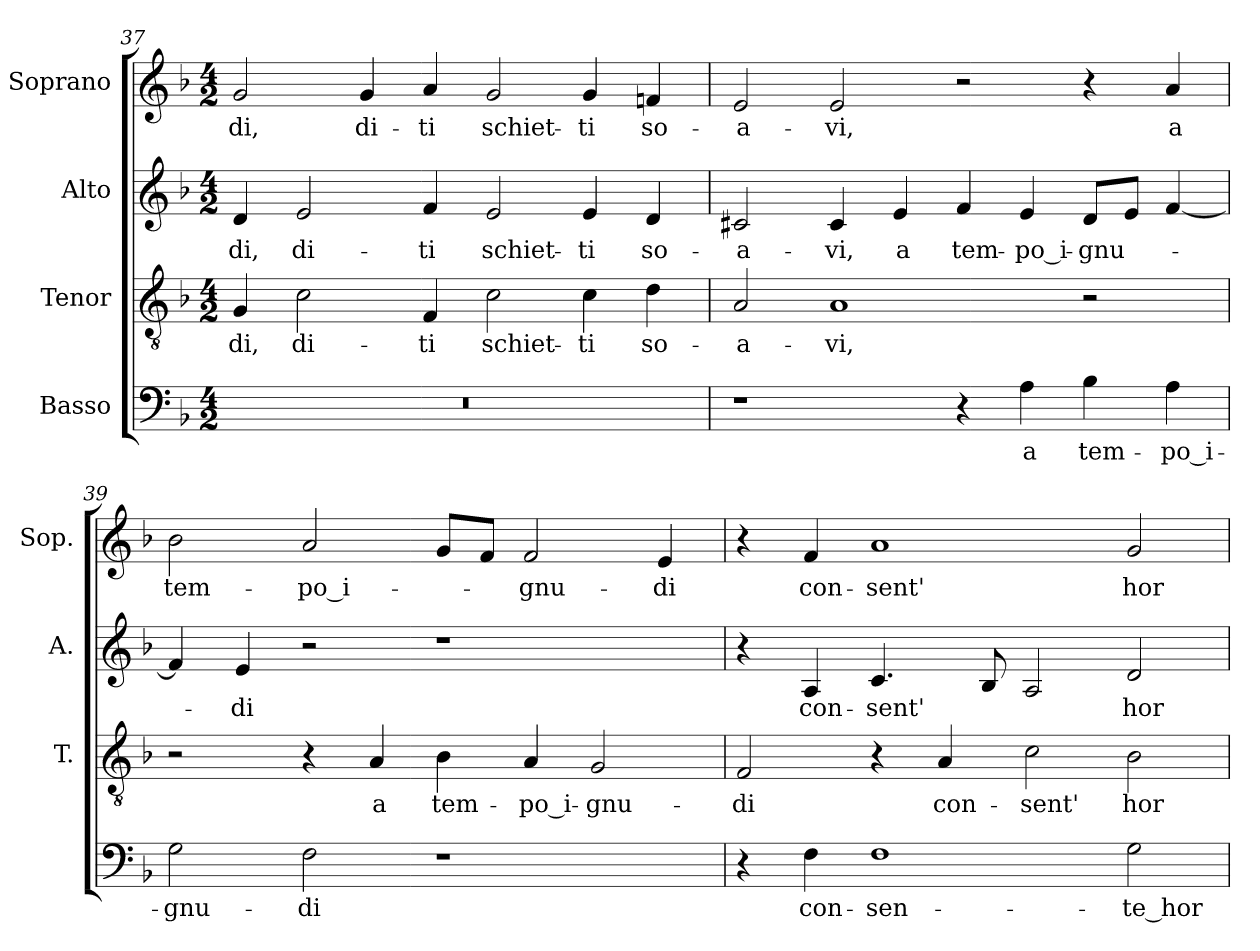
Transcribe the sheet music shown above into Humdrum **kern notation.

**kern	**text	**kern	**text	**kern	**text	**kern	**text
*part4	*part4	*part3	*part3	*part2	*part2	*part1	*part1
*staff4	*staff4	*staff3	*staff3	*staff2	*staff2	*staff1	*staff1
*I"Basso	*	*I"Tenor	*	*I"Alto	*	*I"Soprano	*
*	*	*I'T.	*	*I'A.	*	*I'Sop.	*
!!LO:LB:g=z
*clefF4	*	*clefGv2	*	*clefG2	*	*clefG2	*
*	*	*ITrd7c12	*	*	*	*	*
*k[b-]	*	*k[b-]	*	*k[b-]	*	*k[b-]	*
*F:	*	*F:	*	*F:	*	*F:	*
*M4/2	*	*M4/2	*	*M4/2	*	*M4/2	*
=37	=37	=37	=37	=37	=37	=37	=37
!LO:N:vis=1	!	!	!	!	!	!	!
!	!	!	!LO:LY:b:color=#000000	!	!	!	!
!	!	!	!	!	!LO:LY:b:color=#000000	!	!
!	!	!	!	!	!	!	!LO:LY:b:color=#000000
0r	.	4GGi/	-di,	4di/	-di,	2gi/	-di,
!	!	!	!LO:LY:b:color=#000000	!	!	!	!
!	!	!	!	!	!LO:LY:b:color=#000000	!	!
.	.	2Ci\	di-	2ei/	di-	.	.
!	!	!	!	!	!	!	!LO:LY:b:color=#000000
.	.	.	.	.	.	4gi/	di-
!	!	!	!LO:LY:b:color=#000000	!	!	!	!
!	!	!	!	!	!LO:LY:b:color=#000000	!	!
!	!	!	!	!	!	!	!LO:LY:b:color=#000000
.	.	4FFi/	-ti	4fi/	-ti	4ai/	-ti
!	!	!	!LO:LY:b:color=#000000	!	!	!	!
!	!	!	!	!	!LO:LY:b:color=#000000	!	!
!	!	!	!	!	!	!	!LO:LY:b:color=#000000
.	.	2Ci\	schiet-	2ei/	schiet-	2gi/	schiet-
!	!	!	!LO:LY:b:color=#000000	!	!	!	!
!	!	!	!	!	!LO:LY:b:color=#000000	!	!
!	!	!	!	!	!	!	!LO:LY:b:color=#000000
.	.	4Ci\	-ti	4ei/	-ti	4gi/	-ti
!	!	!	!LO:LY:b:color=#000000	!	!	!	!
!	!	!	!	!	!LO:LY:b:color=#000000	!	!
!	!	!	!	!	!	!	!LO:LY:b:color=#000000
.	.	4Di\	so-	4di/	so-	4fni/	so-
=38	=38	=38	=38	=38	=38	=38	=38
!	!	!	!LO:LY:b:color=#000000	!	!	!	!
!	!	!	!	!	!LO:LY:b:color=#000000	!	!
!	!	!	!	!	!	!	!LO:LY:b:color=#000000
1r	.	2AAi/	-a-	2c#Xi/	-a-	2ei/	-a-
!	!	!	!LO:LY:b:color=#000000	!	!	!	!
!	!	!	!	!	!LO:LY:b:color=#000000	!	!
!	!	!	!	!	!	!	!LO:LY:b:color=#000000
.	.	1AAi	-vi,	4c#i/	-vi,	2ei/	-vi,
!	!	!	!	!	!LO:LY:b:color=#000000	!	!
.	.	.	.	4ei/	a	.	.
!	!	!	!	!	!LO:LY:b:color=#000000	!	!
4r	.	.	.	4fi/	tem-	2r	.
!	!LO:LY:b:color=#000000	!	!	!	!	!	!
!	!	!	!	!	!LO:LY:b:color=#000000	!	!
4Ai\	a	.	.	4ei/	-po_i-	.	.
!	!LO:LY:b:color=#000000	!	!	!	!	!	!
!	!	!	!	!	!LO:LY:b:color=#000000	!	!
4B-i\	tem-	2r	.	8di/L	-gnu-	4r	.
.	.	.	.	8ei/J	.	.	.
!	!LO:LY:b:color=#000000	!	!	!	!	!	!
!	!	!	!	!	!	!	!LO:LY:b:color=#000000
4Ai\	-po_i-	.	.	[<4fi/	.	4ai/	a
=39	=39	=39	=39	=39	=39	=39	=39
!	!LO:LY:b:color=#000000	!	!	!	!	!	!
!	!	!	!	!	!	!	!LO:LY:b:color=#000000
2Gi\	-gnu-	2r	.	4fi/]	.	2b-i\	tem-
!	!	!	!	!	!LO:LY:b:color=#000000	!	!
.	.	.	.	4ei/	-di	.	.
!	!LO:LY:b:color=#000000	!	!	!	!	!	!
!	!	!	!	!	!	!	!LO:LY:b:color=#000000
2Fi\	-di	4r	.	2r	.	2ai/	-po_i-
!	!	!	!LO:LY:b:color=#000000	!	!	!	!
.	.	4AAi/	a	.	.	.	.
!	!	!	!LO:LY:b:color=#000000	!	!	!	!
1r	.	4BB-i\	tem-	1r	.	8gi/L	.
.	.	.	.	.	.	8fi/J	.
!	!	!	!LO:LY:b:color=#000000	!	!	!	!
!	!	!	!	!	!	!	!LO:LY:b:color=#000000
.	.	4AAi/	-po_i-	.	.	2fi/	-gnu-
!	!	!	!LO:LY:b:color=#000000	!	!	!	!
.	.	2GGi/	-gnu-	.	.	.	.
!	!	!	!	!	!	!	!LO:LY:b:color=#000000
.	.	.	.	.	.	4ei/	-di
=40	=40	=40	=40	=40	=40	=40	=40
!	!	!	!LO:LY:b:color=#000000	!	!	!	!
4r	.	2FFi/	-di	4r	.	4r	.
!	!LO:LY:b:color=#000000	!	!	!	!	!	!
!	!	!	!	!	!LO:LY:b:color=#000000	!	!
!	!	!	!	!	!	!	!LO:LY:b:color=#000000
4Fi\	con-	.	.	4Ai/	con-	4fi/	con-
!	!LO:LY:b:color=#000000	!	!	!	!	!	!
!	!	!	!	!	!LO:LY:b:color=#000000	!	!
!	!	!	!	!	!	!	!LO:LY:b:color=#000000
1Fi	-sen-	4r	.	4.ci/	-sent'	1ai	-sent'
!	!	!	!LO:LY:b:color=#000000	!	!	!	!
.	.	4AAi/	con-	.	.	.	.
.	.	.	.	8B-i/	.	.	.
!	!	!	!LO:LY:b:color=#000000	!	!	!	!
.	.	2Ci\	-sent'	2Ai/	.	.	.
!	!LO:LY:b:color=#000000	!	!	!	!	!	!
!	!	!	!LO:LY:b:color=#000000	!	!	!	!
!	!	!	!	!	!LO:LY:b:color=#000000	!	!
!	!	!	!	!	!	!	!LO:LY:b:color=#000000
2Gi\	-te_hor	2BB-i\	hor	2di/	hor	2gi/	hor
=	=	=	=	=	=	=	=
*-	*-	*-	*-	*-	*-	*-	*-
